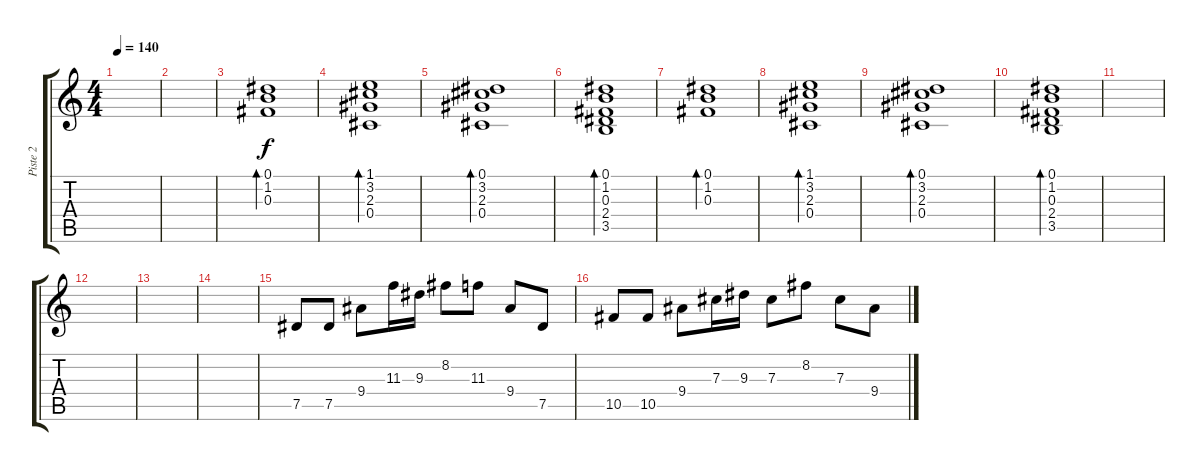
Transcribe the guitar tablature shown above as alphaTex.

\track ("Piste 2" "Piste 2") {instrument acousticguitarsteel}
\staff {score tabs}
\tuning (Eb4 Bb3 Gb3 Db3 Ab2 Eb2) {hide}
\ts (4 4)
\tempo 140
\clef g2
\ks c
|
|
(0.1 1.2 0.3).1{bd 120} |
(1.1 3.2 2.3 0.4).1{bd 120} |
(0.1 3.2 2.3 0.4).1{bd 120} |
(0.1 1.2 0.3 2.4 3.5).1{bd 120} |
(0.1 1.2 0.3).1{bd 120} |
(1.1 3.2 2.3 0.4).1{bd 120} |
(0.1 3.2 2.3 0.4).1{bd 120} |
(0.1 1.2 0.3 2.4 3.5).1{bd 120} |
|
|
|
|
7.5.8 7.5.8 9.4.8 11.3.16 9.3.16 8.2.8 11.3.8 9.4.8 7.5.8 |
10.5.8 10.5.8 9.4.8 7.3.16 9.3.16 7.3.8 8.2.8 7.3.8 9.4.8
